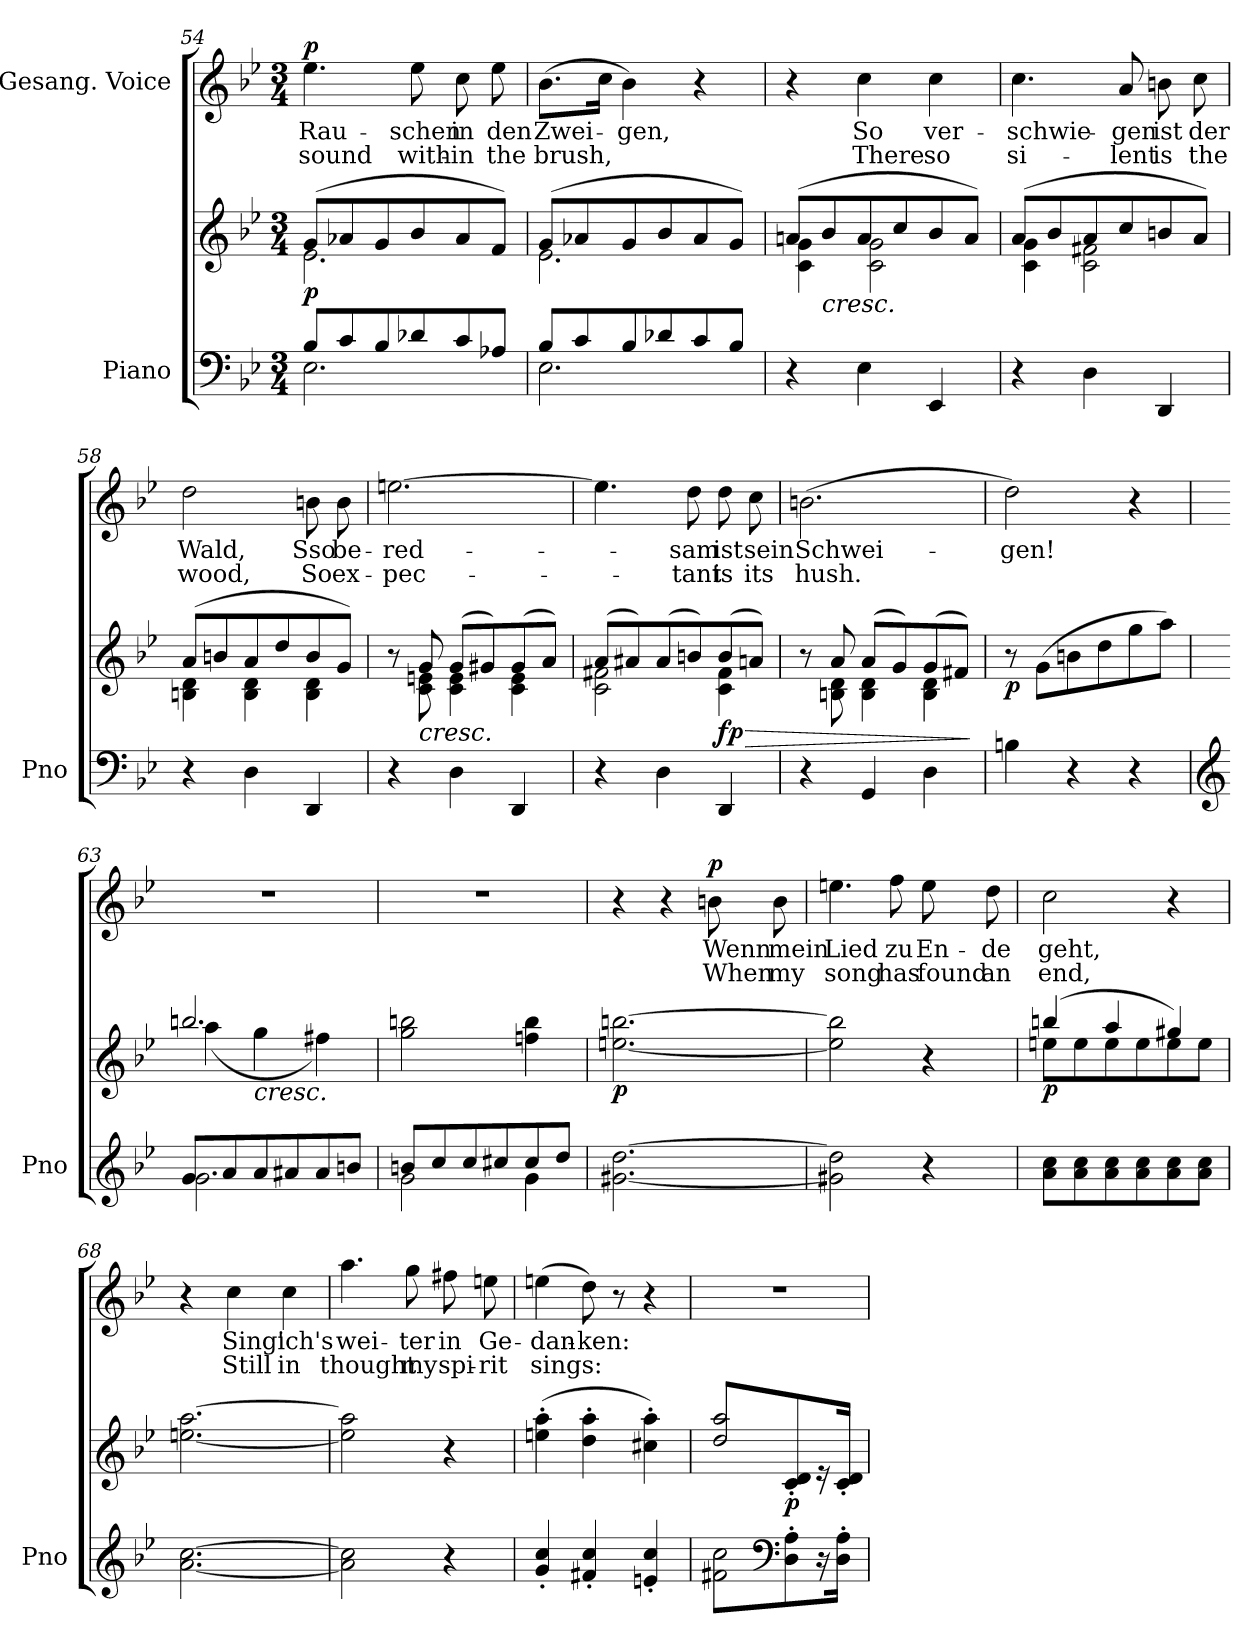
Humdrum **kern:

**kern	**kern	**dynam	**kern	**text	**text	**dynam
*part2	*part2	*part2	*part1	*part1	*part1	*part1
*staff3	*staff2	*staff2/3	*staff1	*staff1	*staff1	*staff1
*I"Piano	*	*	*I"Gesang. Voice	*	*	*
*I'Pno	*	*	*	*	*	*
*clefF4	*clefG2	*	*clefG2	*	*	*
*k[b-e-]	*k[b-e-]	*	*k[b-e-]	*	*	*
*M3/4	*M3/4	*	*M3/4	*	*	*
=54	=54	=54	=54	=54	=54	=54
*^	*^	*	*	*	*	*
!	!	!	!	!LO:DY:b	!	!	!	!LO:DY:a
8B-/L	2.E-\	(8g/L	2.e-\	p	4.ee-\	Rau-	sound	p
8c/	.	8a-X/	.	.	.	.	.	.
8B-/	.	8g/	.	.	.	.	.	.
8d-X/	.	8b-/	.	.	8ee-\	-schen	with-	.
8c/	.	8a-/	.	.	8cc\	in	-in	.
8A-X/J	.	8f/J)	.	.	8ee-\	den	the	.
=55	=55	=55	=55	=55	=55	=55	=55	=55
8B-/L	2.E-\	(8g/L	2.e-\	.	(<8.b-\L	Zwei-	brush,	.
8c/	.	8a-X/	.	.	.	.	.	.
.	.	.	.	.	16cc\Jk	.	.	.
8B-/	.	8g/	.	.	4b-\)	-gen,	.	.
8d-X/	.	8b-/	.	.	.	.	.	.
8c/	.	8a-/	.	.	4r	.	.	.
8B-/J	.	8g/J)	.	.	.	.	.	.
*v	*v	*	*	*	*	*	*	*
=56	=56	=56	=56	=56	=56	=56	=56
4r	(8an/L	4c\ 4g\	.	4r	.	.	.
!	!LO:TX:b:i:t=cresc.	!	!	!	!	!	!
.	8b-/	.	.	.	.	.	.
4E-\	8a/	2c\ 2g\	.	4cc\	So	There	.
.	8cc/	.	.	.	.	.	.
4EE-/	8b-/	.	.	4cc\	ver-	so	.
.	8a/J)	.	.	.	.	.	.
=57	=57	=57	=57	=57	=57	=57	=57
4r	(8a/L	4c\ 4g\	.	4.cc\	-schwie-	si-	.
.	8b-/	.	.	.	.	.	.
4D\	8a/	2c\ 2f#X\	.	.	.	.	.
.	8cc/	.	.	8a/	-gen	-lent	.
4DD/	8bn/	.	.	8bn\	ist	is	.
.	8a/J)	.	.	8cc\	der	the	.
=58	=58	=58	=58	=58	=58	=58	=58
4r	(8a/L	4Bn\ 4d\	.	2dd\	Wald,	wood,	.
.	8bn/	.	.	.	.	.	.
4D\	8a/	4B\ 4d\	.	.	.	.	.
.	8dd/	.	.	.	.	.	.
4DD/	8b/	4B\ 4d\	.	8bn\	Sso	So	.
.	8g/J)	.	.	8b\	be-	ex-	.
=59	=59	=59	=59	=59	=59	=59	=59
4r	8r	8ryy	.	[2.een\	-red-	-pec-	.
!	!	!	!LO:HP:b	!	!	!	!
.	8g/	8c\ 8en\	<	.	.	.	.
4D\	(8g/L	4c\ 4e\	.	.	.	.	.
.	8g#X/)	.	.	.	.	.	.
4DD/	(8g#/	4c\ 4e\	.	.	.	.	.
.	8a/J)	.	.	.	.	.	.
=60	=60	=60	=60	=60	=60	=60	=60
4r	(8a/L	2c\ 2f#X\	.	4.ee\]	.	.	.
.	8a#X/)	.	.	.	.	.	.
4D\	(8a#/	.	.	.	.	.	.
.	8bn/)	.	.	8dd\	-sam	-tant	.
!	!	!	!LO:HP:b	!	!	!	!
!	!	!	!LO:DY:n=1:b	!	!	!	!
4DD/	(8b/	4c\ 4f#\	> fp	8dd\	ist	is	.
.	8an/J)	.	.	8cc\	sein	its	.
*	*v	*v	*	*	*	*	*
.	.	[	.	.	.	.
=61	=61	=61	=61	=61	=61	=61
*	*^	*	*	*	*	*
4r	8r	8ryy	.	(<2.bn\	Schwei-	hush.	.
.	8a/	8Bn\ 8d\	.	.	.	.	.
4GG/	(8a/L	4B\ 4d\	.	.	.	.	.
.	8g/)	.	.	.	.	.	.
4D\	(8g/	4B\ 4d\	.	.	.	.	.
.	8f#X/J)	.	.	.	.	.	.
*	*v	*v	*	*	*	*	*
.	.	]	.	.	.	.
=62	=62	=62	=62	=62	=62	=62
!	!	!LO:DY:b	!	!	!	!
4Bn\	8r	p	2dd\)	-gen!	.	.
.	(8g\L	.	.	.	.	.
4r	8bn\	.	.	.	.	.
.	8dd\	.	.	.	.	.
4r	8gg\	.	4r	.	.	.
.	8aa\J)	.	.	.	.	.
=63	=63	=63	=63	=63	=63	=63
*clefG2	*	*	*	*	*	*
*^	*^	*	*	*	*	*
8g/L	2.g\	2.bbn/	(4aa\	.	2.r	.	.	.
8a/	.	.	.	.	.	.	.	.
!	!	!	!LO:TX:b:i:t=cresc.	!	!	!	!	!
8a/	.	.	4gg\	.	.	.	.	.
8a#X/	.	.	.	.	.	.	.	.
8a#/	.	.	4ff#X\)	.	.	.	.	.
8bn/J	.	.	.	.	.	.	.	.
*	*	*v	*v	*	*	*	*	*
=64	=64	=64	=64	=64	=64	=64	=64
8bn/L	2g\	2gg\ 2bbn\	.	2.r	.	.	.
8cc/	.	.	.	.	.	.	.
8cc/	.	.	.	.	.	.	.
8cc#X/	.	.	.	.	.	.	.
8cc#/	4g\	4ffn\ 4bb\	.	.	.	.	.
8dd/J	.	.	.	.	.	.	.
*v	*v	*	*	*	*	*	*
=65	=65	=65	=65	=65	=65	=65
!	!	!LO:DY:b	!	!	!	!
[2.g#X\ [2.dd\	[2.een\ [2.bbn\	p	4r	.	.	.
.	.	.	4r	.	.	.
!	!	!	!	!	!	!LO:DY:a
.	.	.	8bn\	Wenn	When	p
.	.	.	8b\	mein	my	.
=66	=66	=66	=66	=66	=66	=66
2g#X\] 2dd\]	2een\] 2bbn\]	.	4.een\	Lied	song	.
.	.	.	8ff\	zu	has	.
4r	4r	.	8ee\	En-	found	.
.	.	.	8dd\	-de	an	.
=67	=67	=67	=67	=67	=67	=67
*	*^	*	*	*	*	*
!	!	!	!LO:DY:b	!	!	!	!
8a\ 8cc\L	(4bbn/	8een\L	p	2cc\	geht,	end,	.
8a\ 8cc\	.	8ee\	.	.	.	.	.
8a\ 8cc\	4aa/	8ee\	.	.	.	.	.
8a\ 8cc\	.	8ee\	.	.	.	.	.
8a\ 8cc\	4gg#X/)	8ee\	.	4r	.	.	.
8a\ 8cc\J	.	8ee\J	.	.	.	.	.
*	*v	*v	*	*	*	*	*
=68	=68	=68	=68	=68	=68	=68
[2.a\ [2.cc\	[2.een\ [2.aa\	.	4r	.	.	.
.	.	.	4cc\	Sing'	Still	.
.	.	.	4cc\	ich's	in	.
=69	=69	=69	=69	=69	=69	=69
2a\] 2cc\]	2ee\] 2aa\]	.	4.aa\	wei-	thought	.
.	.	.	8gg\	-ter	my	.
4r	4r	.	8ff#X\	in	spi-	.
.	.	.	8een\	Ge-	-rit	.
=70	=70	=70	=70	=70	=70	=70
4g/' 4cc/'	(4een\' 4aa\'	.	(<4een\	-dan-	sings:	.
4f#X/' 4cc/'	4dd\' 4aa\'	.	8dd\)	-ken:	.	.
.	.	.	8r	.	.	.
4en/' 4cc/'	4cc#X\' 4aa\')	.	4r	.	.	.
=71	=71	=71	=71	=71	=71	=71
2f#X/ 2cc/	2dd\ 2aa\	.	2.r	.	.	.
*clefF4	*	*	*	*	*	*
!	!	!LO:DY:b	!	!	!	!
8D\' 8A\'L	8c/' 8d/'L	p	.	.	.	.
16r	16r	.	.	.	.	.
16D\' 16A\'JJ	16c/' 16d/'JJ	.	.	.	.	.
=	=	=	=	=	=	=
*-	*-	*-	*-	*-	*-	*-
